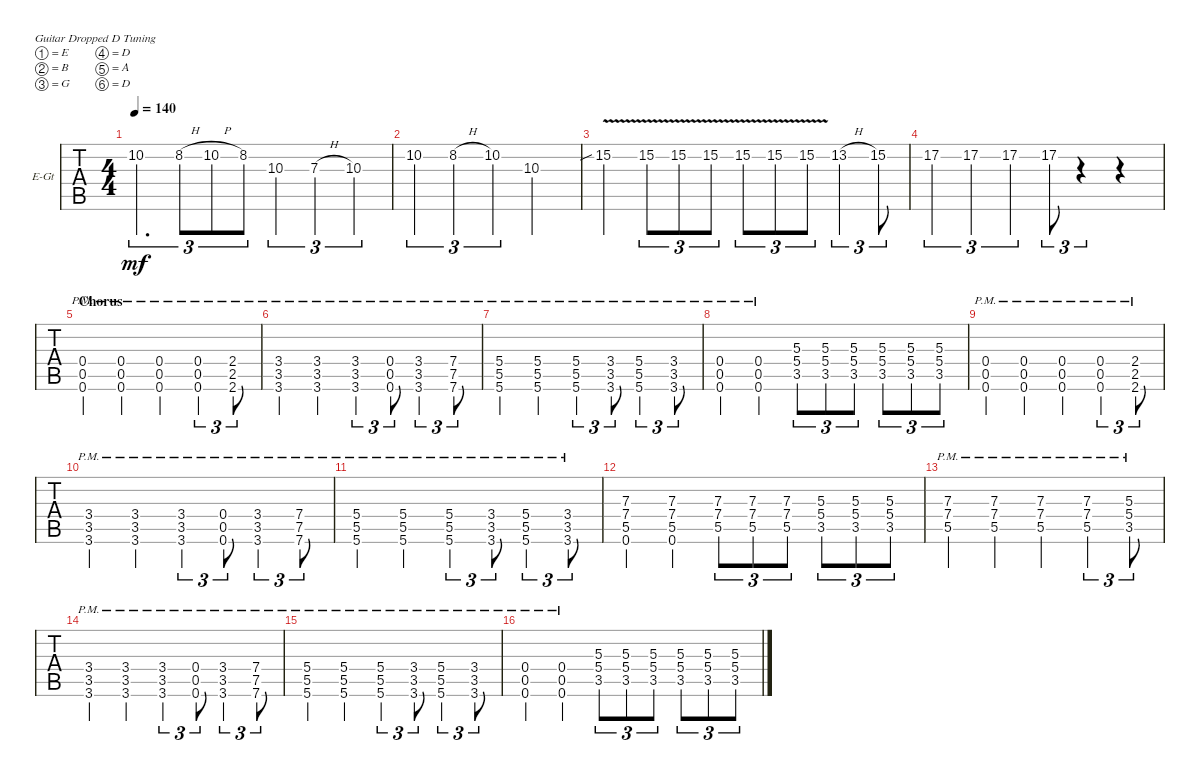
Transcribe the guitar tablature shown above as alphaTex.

\defaultSystemsLayout 4
\bracketExtendMode groupsimilarinstruments
\multiBarRest
\firstSystemTrackNameOrientation horizontal
\otherSystemsTrackNameOrientation horizontal
\track ("David" "E-Gt") {instrument distortionguitar}
\staff {tabs}
\tuning (E4 B3 G3 D3 A2 D2)
\ts (4 4)
\tempo 140
\clef g2
\ks c
10.2.4{d tu (3 2) dy mf} 8.2{h}.8{tu (3 2)} 10.2{h}.8{tu (3 2)} 8.2.8{tu (3 2)} 10.3.4{tu (3 2)} 7.3{h}.4{tu (3 2)} 10.3.4{tu (3 2)} |
10.2.4{tu (3 2)} 8.2{h}.4{tu (3 2)} 10.2.4{tu (3 2)} 10.3.2 |
15.2{v sib}.4 15.2{v}.8{tu (3 2)} 15.2{v}.8{tu (3 2)} 15.2{v}.8{tu (3 2)} 15.2{v}.8{tu (3 2)} 15.2{v}.8{tu (3 2)} 15.2{v}.8{tu (3 2)} 13.2{h}.4{tu (3 2)} 15.2.8{tu (3 2)} |
17.2.4{tu (3 2)} 17.2.4{tu (3 2)} 17.2.4{tu (3 2)} 17.2.8{tu (3 2)} r.4{tu (3 2)} r.4 |
\section ("" "Chorus")
(0.6{pm} 0.5{pm} 0.4{pm}).4 (0.6{pm} 0.5{pm} 0.4{pm}).4 (0.6{pm} 0.5{pm} 0.4{pm}).4 (0.6{pm} 0.5{pm} 0.4{pm}).4{tu (3 2)} (2.6{pm} 2.5{pm} 2.4{pm}).8{tu (3 2)} |
(3.6{pm} 3.5{pm} 3.4{pm}).4 (3.6{pm} 3.5{pm} 3.4{pm}).4 (3.6{pm} 3.5{pm} 3.4{pm}).4{tu (3 2)} (0.6{pm} 0.5{pm} 0.4{pm}).8{tu (3 2)} (3.6{pm} 3.5{pm} 3.4{pm}).4{tu (3 2)} (7.6{pm} 7.5{pm} 7.4{pm}).8{tu (3 2)} |
(5.6{pm} 5.5{pm} 5.4{pm}).4 (5.6{pm} 5.5{pm} 5.4{pm}).4 (5.6{pm} 5.5{pm} 5.4{pm}).4{tu (3 2)} (3.6{pm} 3.5{pm} 3.4{pm}).8{tu (3 2)} (5.6{pm} 5.5{pm} 5.4{pm}).4{tu (3 2)} (3.6{pm} 3.5{pm} 3.4{pm}).8{tu (3 2)} |
(0.6{pm} 0.5{pm} 0.4{pm}).4 (0.6{pm} 0.5{pm} 0.4{pm}).4 (3.5 5.4 5.3).8{tu (3 2)} (3.5 5.4 5.3).8{tu (3 2)} (3.5 5.4 5.3).8{tu (3 2)} (3.5 5.4 5.3).8{tu (3 2)} (3.5 5.4 5.3).8{tu (3 2)} (3.5 5.4 5.3).8{tu (3 2)} |
(0.6{pm} 0.5{pm} 0.4{pm}).4 (0.6{pm} 0.5{pm} 0.4{pm}).4 (0.6{pm} 0.5{pm} 0.4{pm}).4 (0.6{pm} 0.5{pm} 0.4{pm}).4{tu (3 2)} (2.6{pm} 2.5{pm} 2.4{pm}).8{tu (3 2)} |
(3.6{pm} 3.5{pm} 3.4{pm}).4 (3.6{pm} 3.5{pm} 3.4{pm}).4 (3.6{pm} 3.5{pm} 3.4{pm}).4{tu (3 2)} (0.6{pm} 0.5{pm} 0.4{pm}).8{tu (3 2)} (3.6{pm} 3.5{pm} 3.4{pm}).4{tu (3 2)} (7.6{pm} 7.5{pm} 7.4{pm}).8{tu (3 2)} |
(5.6{pm} 5.5{pm} 5.4{pm}).4 (5.6{pm} 5.5{pm} 5.4{pm}).4 (5.6{pm} 5.5{pm} 5.4{pm}).4{tu (3 2)} (3.6{pm} 3.5{pm} 3.4{pm}).8{tu (3 2)} (5.6{pm} 5.5{pm} 5.4{pm}).4{tu (3 2)} (3.6{pm} 3.5{pm} 3.4{pm}).8{tu (3 2)} |
(0.6 5.5 7.4 7.3).4 (0.6 5.5 7.4 7.3).4 (5.5 7.4 7.3).8{tu (3 2)} (5.5 7.4 7.3).8{tu (3 2)} (5.5 7.4 7.3).8{tu (3 2)} (3.5 5.4 5.3).8{tu (3 2)} (3.5 5.4 5.3).8{tu (3 2)} (3.5 5.4 5.3).8{tu (3 2)} |
(5.5{pm} 7.4{pm} 7.3{pm}).4 (5.5{pm} 7.4{pm} 7.3{pm}).4 (5.5{pm} 7.4{pm} 7.3{pm}).4 (5.5{pm} 7.4{pm} 7.3{pm}).4{tu (3 2)} (3.5{pm} 5.4{pm} 5.3{pm}).8{tu (3 2)} |
(3.6{pm} 3.5{pm} 3.4{pm}).4 (3.6{pm} 3.5{pm} 3.4{pm}).4 (3.6{pm} 3.5{pm} 3.4{pm}).4{tu (3 2)} (0.6{pm} 0.5{pm} 0.4{pm}).8{tu (3 2)} (3.6{pm} 3.5{pm} 3.4{pm}).4{tu (3 2)} (7.6{pm} 7.5{pm} 7.4{pm}).8{tu (3 2)} |
(5.6{pm} 5.5{pm} 5.4{pm}).4 (5.6{pm} 5.5{pm} 5.4{pm}).4 (5.6{pm} 5.5{pm} 5.4{pm}).4{tu (3 2)} (3.6{pm} 3.5{pm} 3.4{pm}).8{tu (3 2)} (5.6{pm} 5.5{pm} 5.4{pm}).4{tu (3 2)} (3.6{pm} 3.5{pm} 3.4{pm}).8{tu (3 2)} |
(0.6{pm} 0.5{pm} 0.4{pm}).4 (0.6{pm} 0.5{pm} 0.4{pm}).4 (3.5 5.4 5.3).8{tu (3 2)} (3.5 5.4 5.3).8{tu (3 2)} (3.5 5.4 5.3).8{tu (3 2)} (3.5 5.4 5.3).8{tu (3 2)} (3.5 5.4 5.3).8{tu (3 2)} (3.5 5.4 5.3).8{tu (3 2)}
